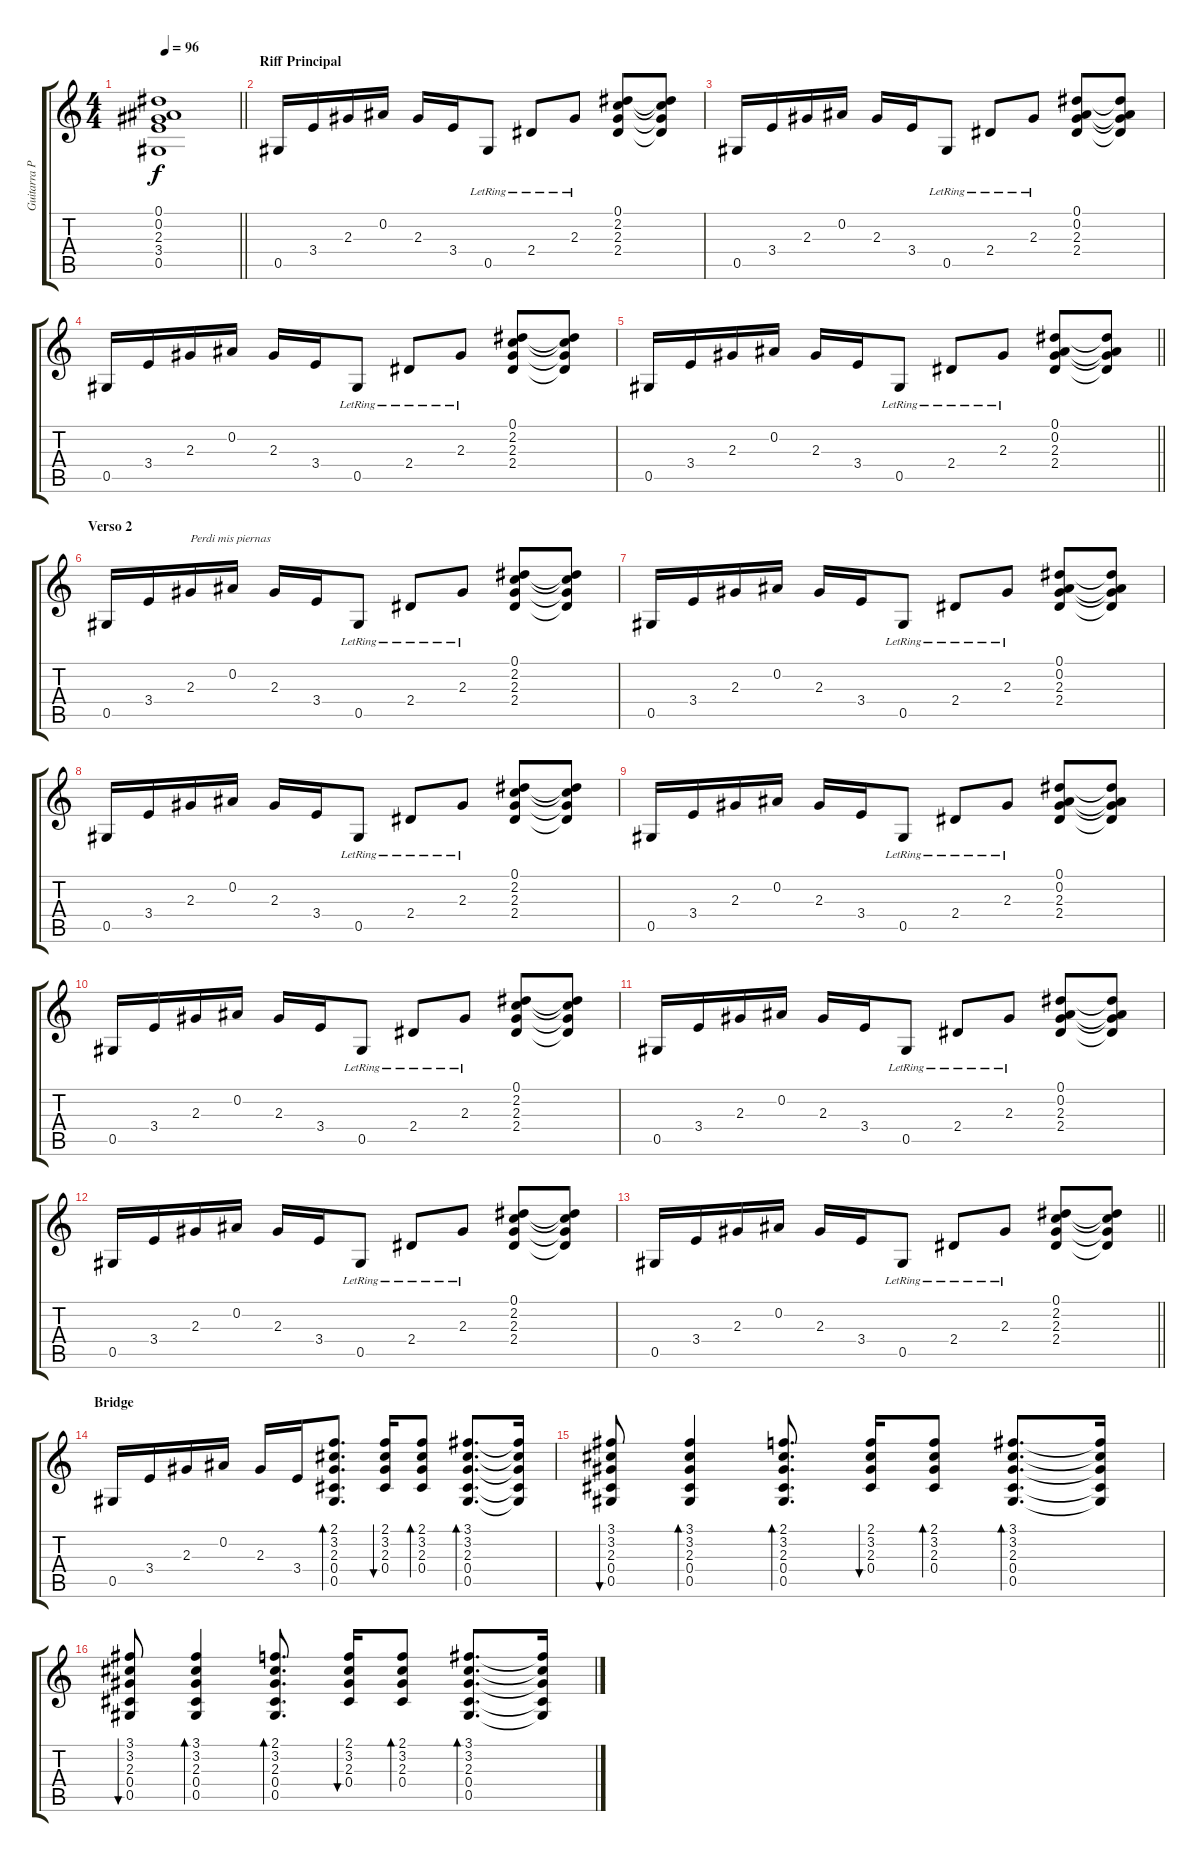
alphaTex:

\track ("Guitarra Principal" "Guitarra P") {instrument acousticguitarsteel}
\staff {score tabs}
\tuning (Eb4 Bb3 Gb3 Db3 Ab2 Eb2) {hide}
\ts (4 4)
\tempo 96
\clef g2
\barLineRight lightlight
\ks c
(0.1{t} 0.2{t} 2.3{t} 3.4{t} 0.5{t}).1{dy f} |
\section ("" "Riff Principal")
0.5.16 3.4.16 2.3.16 0.2.16 2.3.16 3.4.16 0.5{lr}.8 2.4{lr}.8 2.3{lr}.8 (0.1 2.2 2.3 2.4).8 (0.1{t} 2.2{t} 2.3{t} 2.4{t}).8 |
0.5.16 3.4.16 2.3.16 0.2.16 2.3.16 3.4.16 0.5{lr}.8 2.4{lr}.8 2.3{lr}.8 (0.1 0.2 2.3 2.4).8 (0.1{t} 0.2{t} 2.3{t} 2.4{t}).8 |
0.5.16 3.4.16 2.3.16 0.2.16 2.3.16 3.4.16 0.5{lr}.8 2.4{lr}.8 2.3{lr}.8 (0.1 2.2 2.3 2.4).8 (0.1{t} 2.2{t} 2.3{t} 2.4{t}).8 |
\barLineRight lightlight
0.5.16 3.4.16 2.3.16 0.2.16 2.3.16 3.4.16 0.5{lr}.8 2.4{lr}.8 2.3{lr}.8 (0.1 0.2 2.3 2.4).8 (0.1{t} 0.2{t} 2.3{t} 2.4{t}).8 |
\section ("" "Verso 2")
0.5.16 3.4.16 2.3.16{txt "Perdi mis piernas"} 0.2.16 2.3.16 3.4.16 0.5{lr}.8 2.4{lr}.8 2.3{lr}.8 (0.1 2.2 2.3 2.4).8 (0.1{t} 2.2{t} 2.3{t} 2.4{t}).8 |
0.5.16 3.4.16 2.3.16 0.2.16 2.3.16 3.4.16 0.5{lr}.8 2.4{lr}.8 2.3{lr}.8 (0.1 0.2 2.3 2.4).8 (0.1{t} 0.2{t} 2.3{t} 2.4{t}).8 |
0.5.16 3.4.16 2.3.16 0.2.16 2.3.16 3.4.16 0.5{lr}.8 2.4{lr}.8 2.3{lr}.8 (0.1 2.2 2.3 2.4).8 (0.1{t} 2.2{t} 2.3{t} 2.4{t}).8 |
0.5.16 3.4.16 2.3.16 0.2.16 2.3.16 3.4.16 0.5{lr}.8 2.4{lr}.8 2.3{lr}.8 (0.1 0.2 2.3 2.4).8 (0.1{t} 0.2{t} 2.3{t} 2.4{t}).8 |
0.5.16 3.4.16 2.3.16 0.2.16 2.3.16 3.4.16 0.5{lr}.8 2.4{lr}.8 2.3{lr}.8 (0.1 2.2 2.3 2.4).8 (0.1{t} 2.2{t} 2.3{t} 2.4{t}).8 |
0.5.16 3.4.16 2.3.16 0.2.16 2.3.16 3.4.16 0.5{lr}.8 2.4{lr}.8 2.3{lr}.8 (0.1 0.2 2.3 2.4).8 (0.1{t} 0.2{t} 2.3{t} 2.4{t}).8 |
0.5.16 3.4.16 2.3.16 0.2.16 2.3.16 3.4.16 0.5{lr}.8 2.4{lr}.8 2.3{lr}.8 (0.1 2.2 2.3 2.4).8 (0.1{t} 2.2{t} 2.3{t} 2.4{t}).8 |
\barLineRight lightlight
0.5.16 3.4.16 2.3.16 0.2.16 2.3.16 3.4.16 0.5{lr}.8 2.4{lr}.8 2.3{lr}.8 (0.1 2.2 2.3 2.4).8 (0.1{t} 2.2{t} 2.3{t} 2.4{t}).8 |
\section ("" "Bridge")
0.5.16 3.4.16 2.3.16 0.2.16 2.3.16 3.4.16 (2.1 3.2 2.3 0.4 0.5).8{d bd 30} (2.1 3.2 2.3 0.4).16{bu 30} (2.1 3.2 2.3 0.4).8{bd 30} (3.1 3.2 2.3 0.4 0.5).8{d bd 30} (3.1{t} 3.2{t} 2.3{t} 0.4{t} 0.5{t}).16 |
(3.1 3.2 2.3 0.4 0.5).8{bu 30} (3.1 3.2 2.3 0.4 0.5).4{bd 30} (2.1 3.2 2.3 0.4 0.5).8{d bd 30} (2.1 3.2 2.3 0.4).16{bu 30} (2.1 3.2 2.3 0.4).8{bd 30} (3.1 3.2 2.3 0.4 0.5).8{d bd 30} (3.1{t} 3.2{t} 2.3{t} 0.4{t} 0.5{t}).16 |
(3.1 3.2 2.3 0.4 0.5).8{bu 30} (3.1 3.2 2.3 0.4 0.5).4{bd 30} (2.1 3.2 2.3 0.4 0.5).8{d bd 30} (2.1 3.2 2.3 0.4).16{bu 30} (2.1 3.2 2.3 0.4).8{bd 30} (3.1 3.2 2.3 0.4 0.5).8{d bd 30} (3.1{t} 3.2{t} 2.3{t} 0.4{t} 0.5{t}).16
